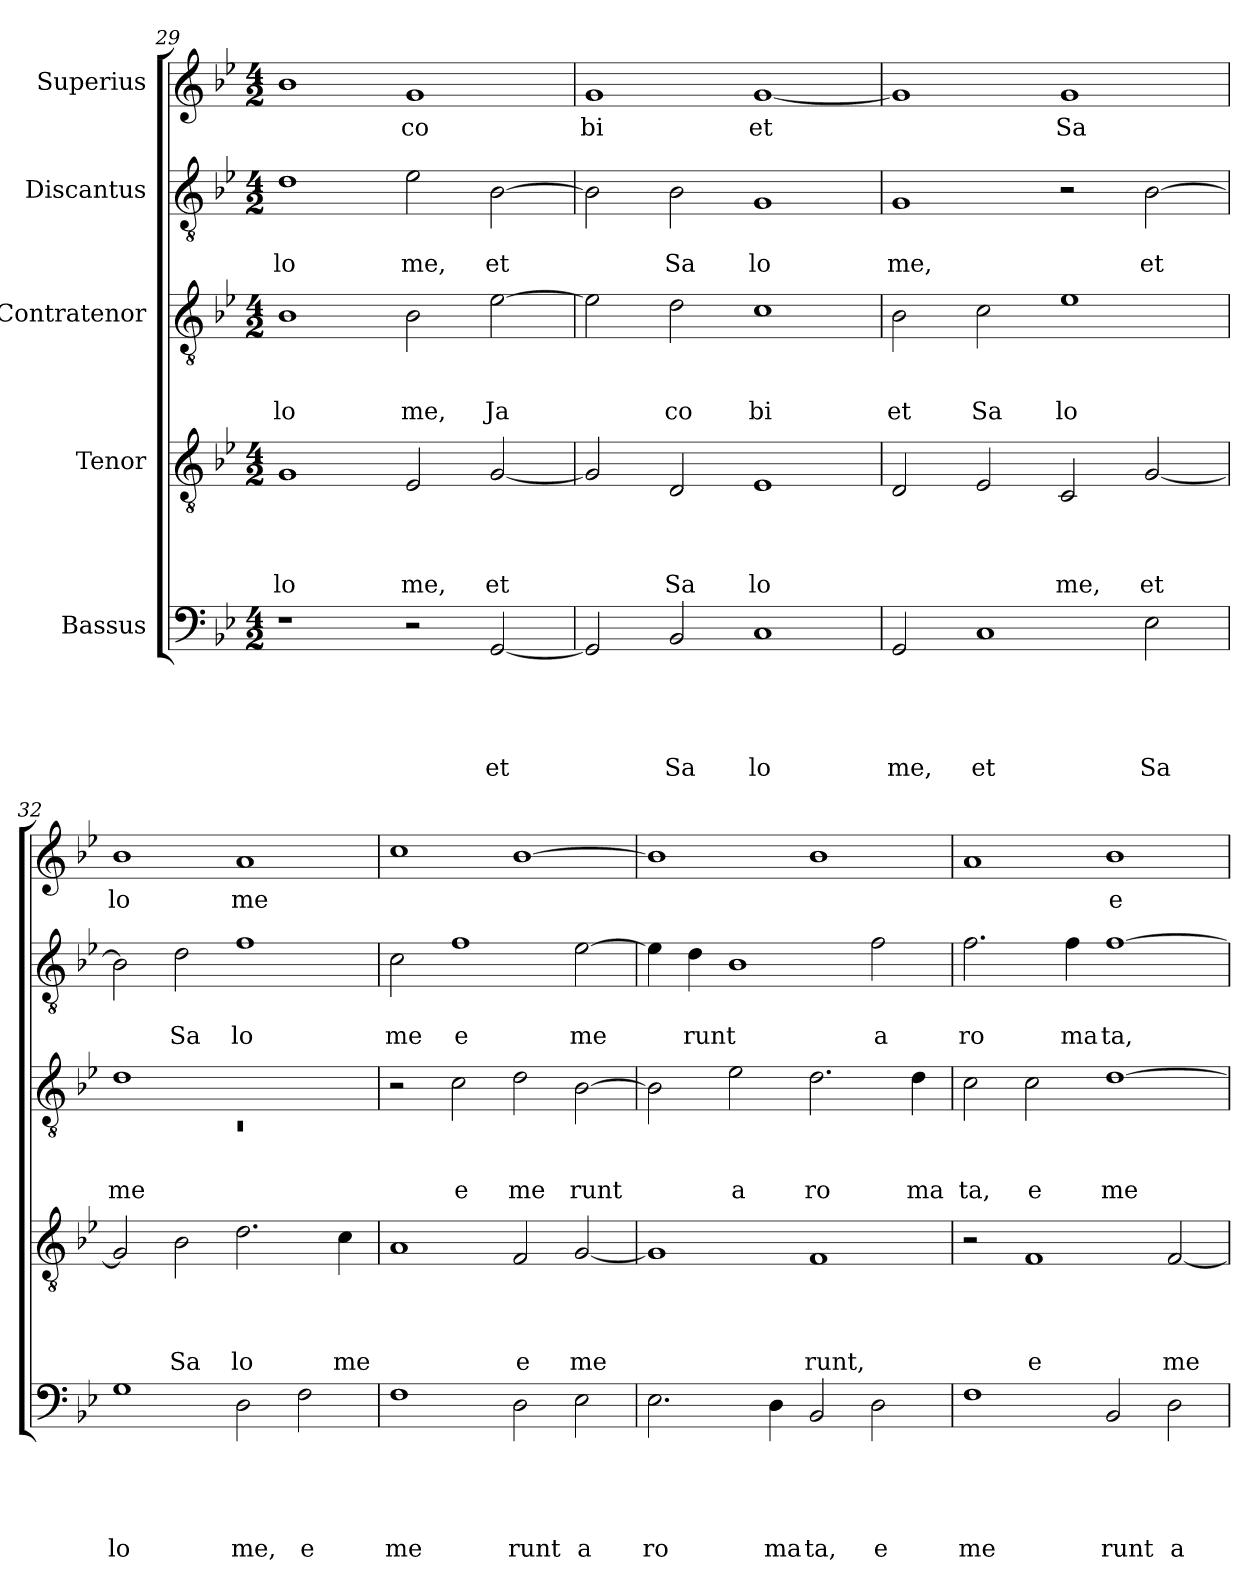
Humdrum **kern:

**kern	**text	**text	**text	**text	**text	**kern	**text	**text	**text	**text	**kern	**text	**text	**text	**kern	**text	**text	**kern	**text
*part5	*part5	*part5	*part5	*part5	*part5	*part4	*part4	*part4	*part4	*part4	*part3	*part3	*part3	*part3	*part2	*part2	*part2	*part1	*part1
*staff5	*staff5	*staff5	*staff5	*staff5	*staff5	*staff4	*staff4	*staff4	*staff4	*staff4	*staff3	*staff3	*staff3	*staff3	*staff2	*staff2	*staff2	*staff1	*staff1
*I"Bassus	*	*	*	*	*	*I"Tenor	*	*	*	*	*I"Contratenor	*	*	*	*I"Discantus	*	*	*I"Superius	*
!!LO:LB:g=z
*clefF4	*	*	*	*	*	*clefGv2	*	*	*	*	*clefGv2	*	*	*	*clefGv2	*	*	*clefG2	*
*k[b-e-]	*	*	*	*	*	*k[b-e-]	*	*	*	*	*k[b-e-]	*	*	*	*k[b-e-]	*	*	*k[b-e-]	*
*B-:	*	*	*	*	*	*B-:	*	*	*	*	*B-:	*	*	*	*B-:	*	*	*B-:	*
*M4/2	*	*	*	*	*	*M4/2	*	*	*	*	*M4/2	*	*	*	*M4/2	*	*	*M4/2	*
=29	=29	=29	=29	=29	=29	=29	=29	=29	=29	=29	=29	=29	=29	=29	=29	=29	=29	=29	=29
!	!	!	!	!	!	!	!	!	!	!LO:LY:b	!	!	!	!LO:LY:b	!	!	!LO:LY:b	!	!
1r	.	.	.	.	.	1G	.	.	.	-lo	1B-	.	.	-lo	1d	.	-lo	1b-	.
!	!	!	!	!	!	!	!	!	!	!LO:LY:b	!	!	!	!LO:LY:b	!	!	!LO:LY:b	!	!LO:LY:b
2r	.	.	.	.	.	2E-/	.	.	.	me,	2B-\	.	.	me,	2e-\	.	me,	1g	co
!	!	!	!	!	!LO:LY:b	!	!	!	!	!LO:LY:b	!	!	!	!LO:LY:b	!	!	!LO:LY:b	!	!
[<2GG/	.	.	.	.	et	[<2G/	.	.	.	et	[>2e-\	.	.	Ja	[>2B-\	.	et	.	.
=30	=30	=30	=30	=30	=30	=30	=30	=30	=30	=30	=30	=30	=30	=30	=30	=30	=30	=30	=30
!	!	!	!	!	!	!	!	!	!	!	!	!	!	!	!	!	!	!	!LO:LY:b
2GG/]	.	.	.	.	.	2G/]	.	.	.	.	2e-\]	.	.	.	2B-\]	.	.	1g	bi
!	!	!	!	!	!LO:LY:b	!	!	!	!	!LO:LY:b	!	!	!	!LO:LY:b	!	!	!LO:LY:b	!	!
2BB-/	.	.	.	.	Sa	2D/	.	.	.	Sa	2d\	.	.	co	2B-\	.	Sa	.	.
!	!	!	!	!	!LO:LY:b	!	!	!	!	!LO:LY:b	!	!	!	!LO:LY:b	!	!	!LO:LY:b	!	!LO:LY:b
1C	.	.	.	.	lo	1E-	.	.	.	lo	1c	.	.	bi	1G	.	lo	[<1g	et
=31	=31	=31	=31	=31	=31	=31	=31	=31	=31	=31	=31	=31	=31	=31	=31	=31	=31	=31	=31
!	!	!	!	!	!LO:LY:b	!	!	!	!	!	!	!	!	!LO:LY:b	!	!	!LO:LY:b	!	!
2GG/	.	.	.	.	me,	2D/	.	.	.	.	2B-\	.	.	et	1G	.	me,	1g]	.
!	!	!	!	!	!LO:LY:b	!	!	!	!	!	!	!	!	!LO:LY:b	!	!	!	!	!
1C	.	.	.	.	et	2E-/	.	.	.	.	2c\	.	.	Sa	.	.	.	.	.
!	!	!	!	!	!	!	!	!	!	!LO:LY:b	!	!	!	!LO:LY:b	!	!	!	!	!LO:LY:b
.	.	.	.	.	.	2C/	.	.	.	me,	1e-	.	.	lo	2r	.	.	1g	Sa
!	!	!	!	!	!LO:LY:b	!	!	!	!	!LO:LY:b	!	!	!	!	!	!	!LO:LY:b	!	!
2E-\	.	.	.	.	Sa	[<2G/	.	.	.	et	.	.	.	.	[>2B-\	.	et	.	.
=32	=32	=32	=32	=32	=32	=32	=32	=32	=32	=32	=32	=32	=32	=32	=32	=32	=32	=32	=32
*	*	*	*	*	*	*	*	*	*	*	*^	*	*	*	*	*	*	*	*
!	!	!	!	!	!LO:LY:b	!	!	!	!	!	!	!LO:N:vis=1	!	!	!LO:LY:b	!	!	!	!	!LO:LY:b
1G	.	.	.	.	lo	2G/]	.	.	.	.	1d	0rC	.	.	me	2B-\]	.	.	1b-	lo
!	!	!	!	!	!	!	!	!	!	!LO:LY:b	!	!	!	!	!	!	!	!LO:LY:b	!	!
.	.	.	.	.	.	2B-\	.	.	.	Sa	.	.	.	.	.	2d\	.	Sa	.	.
!	!	!	!	!	!LO:LY:b	!	!	!	!	!LO:LY:b	!	!	!	!	!	!	!	!LO:LY:b	!	!LO:LY:b
2D\	.	.	.	.	me,	2.d\	.	.	.	lo	1ryy	.	.	.	.	1f	.	lo	1a	me
!	!	!	!	!	!LO:LY:b	!	!	!	!	!	!	!	!	!	!	!	!	!	!	!
2F\	.	.	.	.	e	.	.	.	.	.	.	.	.	.	.	.	.	.	.	.
!	!	!	!	!	!	!	!	!	!	!LO:LY:b	!	!	!	!	!	!	!	!	!	!
.	.	.	.	.	.	4c\	.	.	.	me	.	.	.	.	.	.	.	.	.	.
*	*	*	*	*	*	*	*	*	*	*	*v	*v	*	*	*	*	*	*	*	*
=33	=33	=33	=33	=33	=33	=33	=33	=33	=33	=33	=33	=33	=33	=33	=33	=33	=33	=33	=33
!	!	!	!	!	!LO:LY:b	!	!	!	!	!	!	!	!	!	!	!	!LO:LY:b	!	!
1F	.	.	.	.	me	1A	.	.	.	.	2r	.	.	.	2c\	.	me	1cc	.
!	!	!	!	!	!	!	!	!	!	!	!	!	!	!LO:LY:b	!	!	!LO:LY:b	!	!
.	.	.	.	.	.	.	.	.	.	.	2c\	.	.	e	1f	.	e	.	.
!	!	!	!	!	!LO:LY:b	!	!	!	!	!LO:LY:b	!	!	!	!LO:LY:b	!	!	!	!	!
2D\	.	.	.	.	runt	2F/	.	.	.	e	2d\	.	.	me	.	.	.	[>1b-	.
!	!	!	!	!	!LO:LY:b	!	!	!	!	!LO:LY:b	!	!	!	!LO:LY:b	!	!	!LO:LY:b	!	!
2E-\	.	.	.	.	a	[<2G/	.	.	.	me	[>2B-\	.	.	runt	[>2e-\	.	me	.	.
=34	=34	=34	=34	=34	=34	=34	=34	=34	=34	=34	=34	=34	=34	=34	=34	=34	=34	=34	=34
!	!	!	!	!	!LO:LY:b	!	!	!	!	!	!	!	!	!	!	!	!	!	!
2.E-\	.	.	.	.	ro	1G]	.	.	.	.	2B-\]	.	.	.	4e-\]	.	.	1b-]	.
!	!	!	!	!	!	!	!	!	!	!	!	!	!	!	!	!	!LO:LY:b	!	!
.	.	.	.	.	.	.	.	.	.	.	.	.	.	.	4d\	.	runt	.	.
!	!	!	!	!	!	!	!	!	!	!	!	!	!	!LO:LY:b	!	!	!	!	!
.	.	.	.	.	.	.	.	.	.	.	2e-\	.	.	a	1B-	.	.	.	.
!	!	!	!	!	!LO:LY:b	!	!	!	!	!	!	!	!	!	!	!	!	!	!
4D\	.	.	.	.	ma	.	.	.	.	.	.	.	.	.	.	.	.	.	.
!	!	!	!	!	!LO:LY:b	!	!	!	!	!LO:LY:b	!	!	!	!LO:LY:b	!	!	!	!	!
2BB-/	.	.	.	.	ta,	1F	.	.	.	runt,	2.d\	.	.	ro	.	.	.	1b-	.
!	!	!	!	!	!LO:LY:b	!	!	!	!	!	!	!	!	!	!	!	!LO:LY:b	!	!
2D\	.	.	.	.	e	.	.	.	.	.	.	.	.	.	2f\	.	a	.	.
!	!	!	!	!	!	!	!	!	!	!	!	!	!	!LO:LY:b	!	!	!	!	!
.	.	.	.	.	.	.	.	.	.	.	4d\	.	.	ma	.	.	.	.	.
=35	=35	=35	=35	=35	=35	=35	=35	=35	=35	=35	=35	=35	=35	=35	=35	=35	=35	=35	=35
!	!	!	!	!	!LO:LY:b	!	!	!	!	!	!	!	!	!LO:LY:b	!	!	!LO:LY:b	!	!
1F	.	.	.	.	me	2r	.	.	.	.	2c\	.	.	ta,	2.f\	.	ro	1a	.
!	!	!	!	!	!	!	!	!	!	!LO:LY:b	!	!	!	!LO:LY:b	!	!	!	!	!
.	.	.	.	.	.	1F	.	.	.	e	2c\	.	.	e	.	.	.	.	.
!	!	!	!	!	!	!	!	!	!	!	!	!	!	!	!	!	!LO:LY:b	!	!
.	.	.	.	.	.	.	.	.	.	.	.	.	.	.	4f\	.	ma	.	.
!	!	!	!	!	!LO:LY:b	!	!	!	!	!	!	!	!	!LO:LY:b	!	!	!LO:LY:b	!	!LO:LY:b
2BB-/	.	.	.	.	runt	.	.	.	.	.	[>1d	.	.	me	[>1f	.	ta,	1b-	e
!	!	!	!	!	!LO:LY:b	!	!	!	!	!LO:LY:b	!	!	!	!	!	!	!	!	!
2D\	.	.	.	.	a	[<2F/	.	.	.	me	.	.	.	.	.	.	.	.	.
=	=	=	=	=	=	=	=	=	=	=	=	=	=	=	=	=	=	=	=
*-	*-	*-	*-	*-	*-	*-	*-	*-	*-	*-	*-	*-	*-	*-	*-	*-	*-	*-	*-
